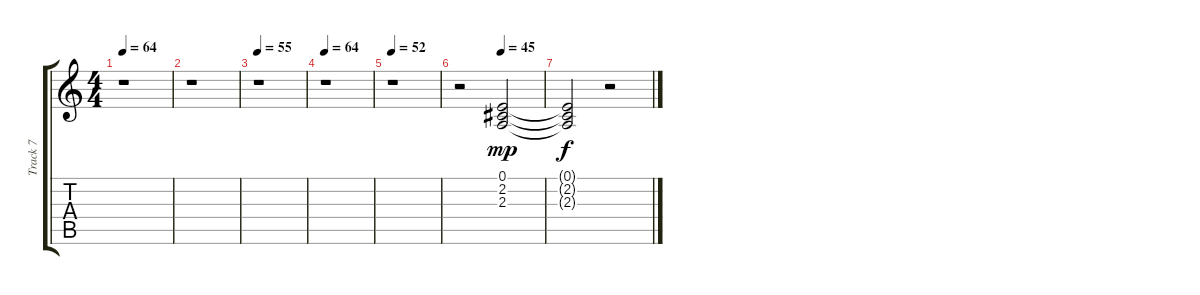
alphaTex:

\track ("Track 7" "Track 7") {instrument pad2warm}
\staff {score tabs}
\tuning (E4 B3 G3 D3 A2 E2) {hide}
\ts (4 4)
\tempo 64
\clef g2
\ks c
r.1{dy f} |
r.1 |
\tempo 55
r.1 |
\tempo 64
r.1 |
\tempo 52
r.1 |
\tempo (45 0.5)
r.2 (0.1 2.2 2.3).2{dy mp} |
(0.1{t} 2.2{t} 2.3{t}).2{dy f} r.2
